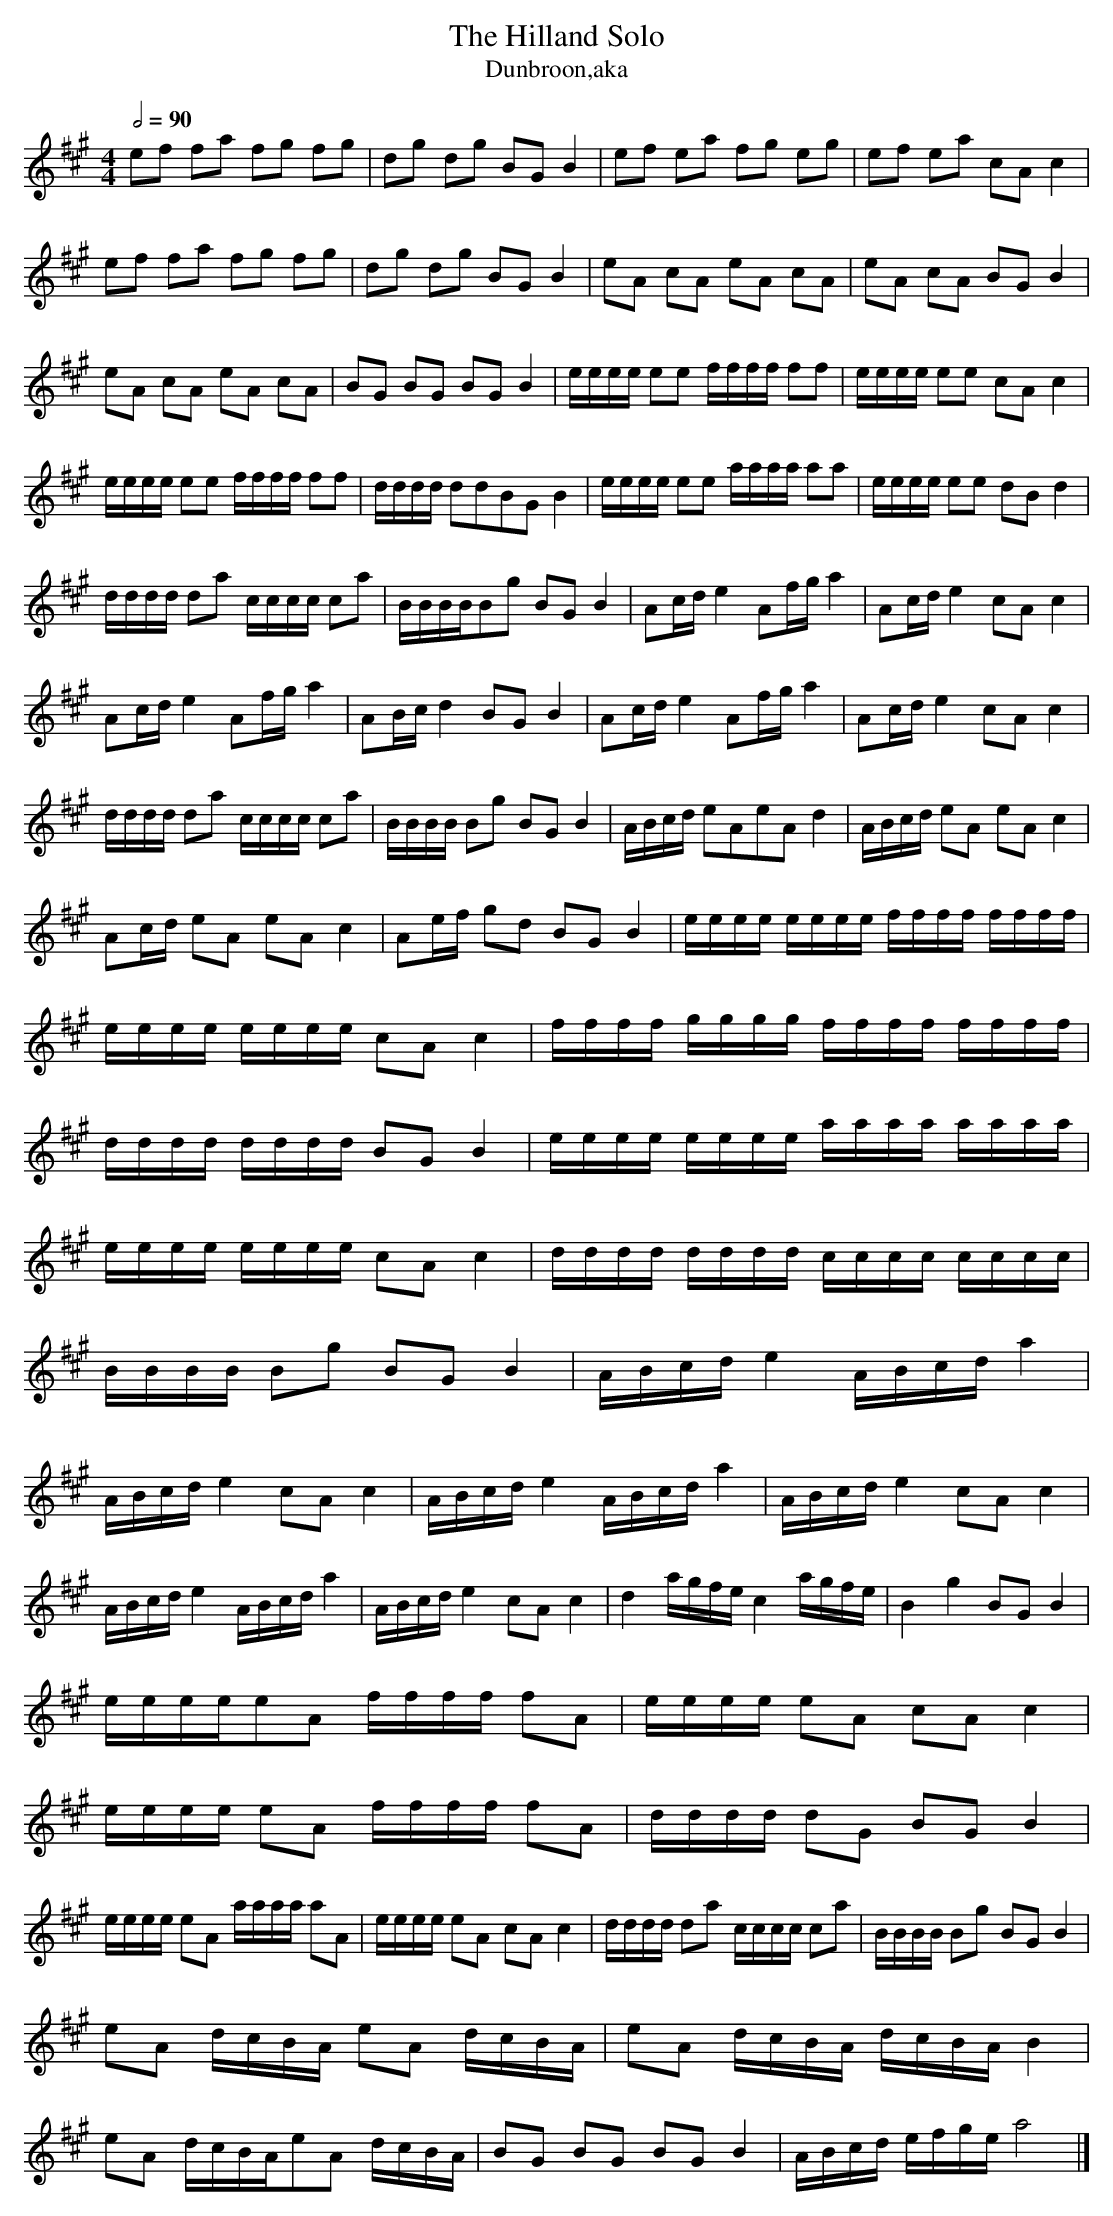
X:1
T:Hilland Solo, The
T:Dunbroon,aka
M:4/4
L:1/8
Q:1/2=90
K:A
ef fa fg fg |dg dg BGB2|ef ea fg eg|ef ea cAc2|
ef fa fg fg |dg dg BGB2|eA cA eA cA|eA cA BG B2|
eA cA eA cA|BG BG BG B2|e/e/e/e/ ee f/f/f/f/ ff|e/e/e/e/  ee cAc2|
e/e/e/e/ ee f/f/f/f/ ff|d/d/d/d/ ddBGB2|e/e/e/e/ ee a/a/a/a/ aa|e/e/e/e/ ee dBd2|
d/d/d/d/ da c/c/c/c/ ca|B/B/B/B/Bg BGB2|Ac/d/e2 Af/g/a2|Ac/d/e2cAc2|
Ac/d/e2 Af/g/a2|AB/c/d2BGB2|Ac/d/e2Af/g/a2|Ac/d/e2cAc2|
d/d/d/d/ da c/c/c/c/ ca|B/B/B/B/ Bg BGB2|A/B/c/d/ eAeA d2|A/B/c/d/ eA eA c2|
Ac/d/ eA eAc2|Ae/f/ gd BGB2|e/e/e/e/ e/e/e/e/ f/f/f/f/ f/f/f/f/|
e/e/e/e/ e/e/e/e/ cAc2|f/f/f/f/ g/g/g/g/  f/f/f/f/ f/f/f/f/|
d/d/d/d/ d/d/d/d/ BGB2|e/e/e/e/ e/e/e/e/ a/a/a/a/ a/a/a/a/|
e/e/e/e/ e/e/e/e/ cAc2|d/d/d/d/ d/d/d/d/ c/c/c/c/ c/c/c/c/|
B/B/B/B/ Bg BGB2|A/B/c/d/e2 A/B/c/d/a2|
A/B/c/d/e2cAc2|A/B/c/d/e2 A/B/c/d/a2|A/B/c/d/e2cAc2|
A/B/c/d/e2 A/B/c/d/a2|A/B/c/d/e2cAc2|d2a/g/f/e/ c2a/g/f/e/|B2g2BGB2|
e/e/e/e/eA f/f/f/f/ fA|e/e/e/e/ eA cA c2|
e/e/e/e/ eA f/f/f/f/ fA|d/d/d/d/ dG BGB2|
e/e/e/e/ eA a/a/a/a/ aA|e/e/e/e/ eA cA c2|d/d/d/d/ da c/c/c/c/ ca|B/B/B/B/ Bg BGB2|
eA d/c/B/A/ eA d/c/B/A/|eA d/c/B/A/ d/c/B/A/ B2|
eA d/c/B/A/eA d/c/B/A/|BG BG BG B2|A/B/c/d/ e/f/g/e/a4|]
